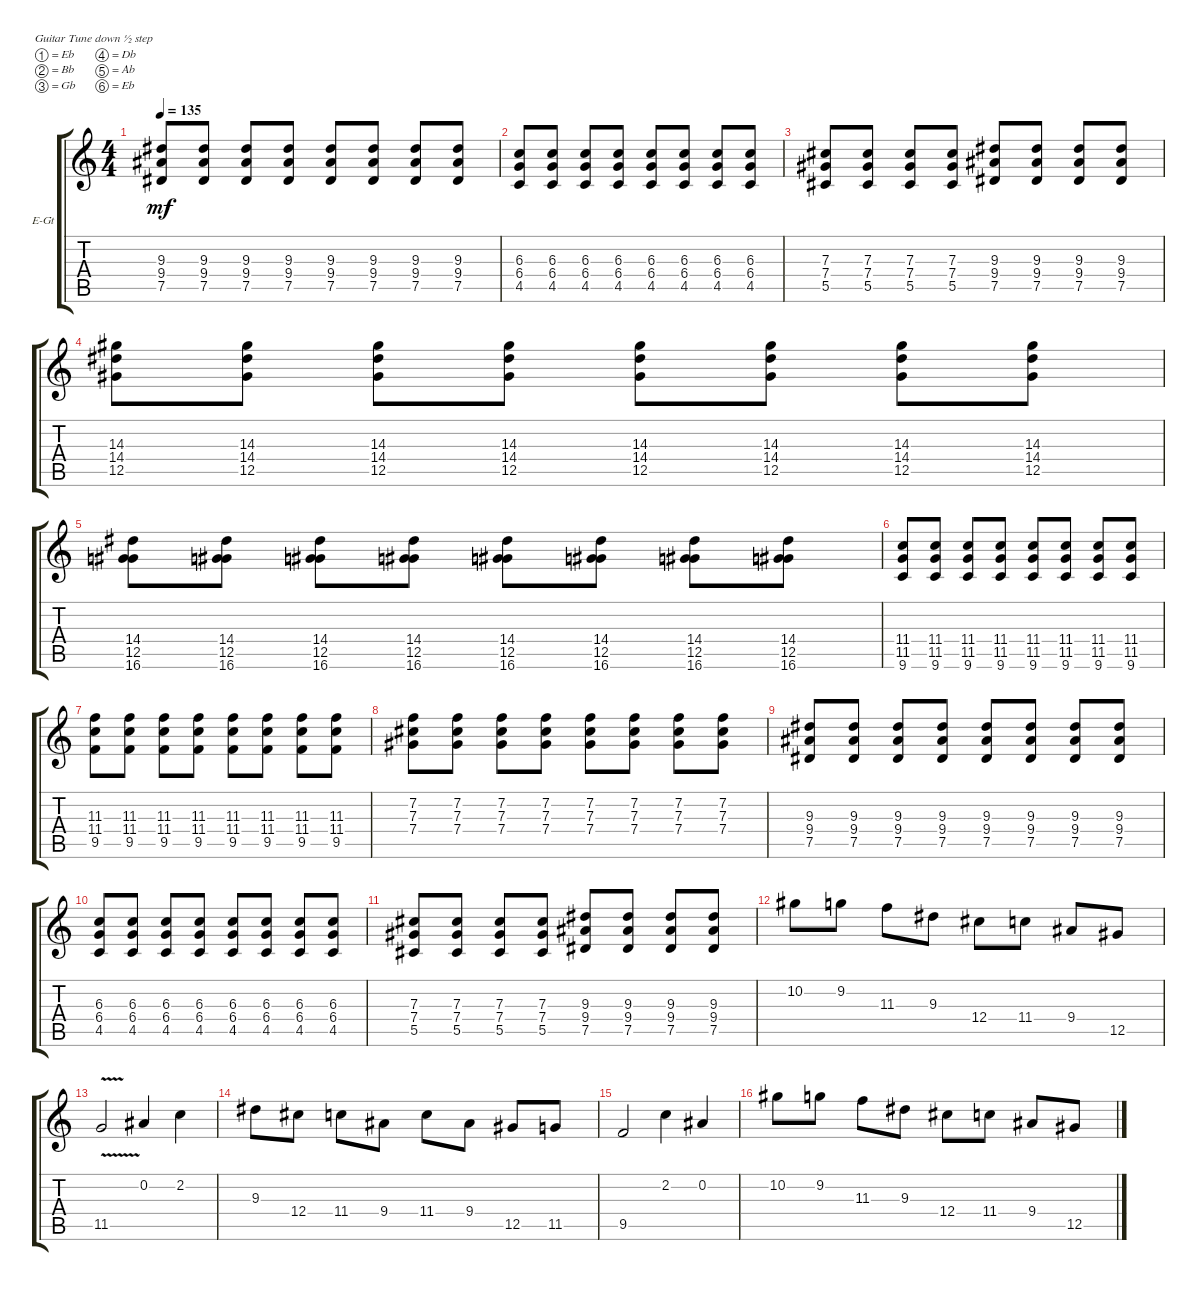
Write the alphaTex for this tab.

\defaultSystemsLayout 4
\bracketExtendMode groupsimilarinstruments
\firstSystemTrackNameOrientation horizontal
\otherSystemsTrackNameOrientation horizontal
\track ("Electric Guitar" "E-Gt") {instrument electricguitarclean}
\staff {score tabs}
\tuning (Eb4 Bb3 Gb3 Db3 Ab2 Eb2)
\ts (4 4)
\tempo 135
\clef g2
\ks c
(7.5 9.4 9.3).8{dy mf} (7.5 9.4 9.3).8 (7.5 9.4 9.3).8 (7.5 9.4 9.3).8 (7.5 9.4 9.3).8 (7.5 9.4 9.3).8 (7.5 9.4 9.3).8 (7.5 9.4 9.3).8 |
(4.5 6.4 6.3).8 (4.5 6.4 6.3).8 (4.5 6.4 6.3).8 (4.5 6.4 6.3).8 (4.5 6.4 6.3).8 (4.5 6.4 6.3).8 (4.5 6.4 6.3).8 (4.5 6.4 6.3).8 |
(5.5 7.4 7.3).8 (5.5 7.4 7.3).8 (5.5 7.4 7.3).8 (5.5 7.4 7.3).8 (7.5 9.4 9.3).8 (7.5 9.4 9.3).8 (7.5 9.4 9.3).8 (7.5 9.4 9.3).8 |
(12.5 14.4 14.3).8 (12.5 14.3 14.4).8 (12.5 14.3 14.4).8 (12.5 14.4 14.3).8 (12.5 14.4 14.3).8 (12.5 14.3 14.4).8 (12.5 14.3 14.4).8 (12.5 14.4 14.3).8 |
(12.5 14.4 16.6).8 (12.5 14.4 16.6).8 (12.5 14.4 16.6).8 (12.5 14.4 16.6).8 (12.5 14.4 16.6).8 (12.5 14.4 16.6).8 (12.5 14.4 16.6).8 (12.5 14.4 16.6).8 |
(11.5 11.4 9.6).8 (11.5 11.4 9.6).8 (11.5 11.4 9.6).8 (11.5 11.4 9.6).8 (11.5 11.4 9.6).8 (11.5 11.4 9.6).8 (11.5 11.4 9.6).8 (11.5 11.4 9.6).8 |
(9.5 11.4 11.3).8 (9.5 11.3 11.4).8 (9.5 11.3 11.4).8 (9.5 11.4 11.3).8 (9.5 11.4 11.3).8 (9.5 11.3 11.4).8 (9.5 11.3 11.4).8 (9.5 11.4 11.3).8 |
(7.4 7.3 7.2).8 (7.2 7.3 7.4).8 (7.2 7.3 7.4).8 (7.2 7.3 7.4).8 (7.2 7.3 7.4).8 (7.2 7.3 7.4).8 (7.2 7.3 7.4).8 (7.2 7.3 7.4).8 |
(7.5 9.4 9.3).8 (7.5 9.4 9.3).8 (7.5 9.4 9.3).8 (7.5 9.4 9.3).8 (7.5 9.4 9.3).8 (7.5 9.4 9.3).8 (7.5 9.4 9.3).8 (7.5 9.4 9.3).8 |
(4.5 6.4 6.3).8 (4.5 6.4 6.3).8 (4.5 6.4 6.3).8 (4.5 6.4 6.3).8 (4.5 6.4 6.3).8 (4.5 6.4 6.3).8 (4.5 6.4 6.3).8 (4.5 6.4 6.3).8 |
(5.5 7.4 7.3).8 (5.5 7.4 7.3).8 (5.5 7.4 7.3).8 (5.5 7.4 7.3).8 (7.5 9.4 9.3).8 (7.5 9.4 9.3).8 (7.5 9.4 9.3).8 (7.5 9.4 9.3).8 |
10.2.8 9.2.8 11.3.8 9.3.8 12.4.8 11.4.8 9.4.8 12.5.8 |
11.5{v}.2 0.2.4 2.2.4 |
9.3.8 12.4.8 11.4.8 9.4.8 11.4.8 9.4.8 12.5.8 11.5.8 |
9.5.2 2.2.4 0.2.4 |
10.2.8 9.2.8 11.3.8 9.3.8 12.4.8 11.4.8 9.4.8 12.5.8
